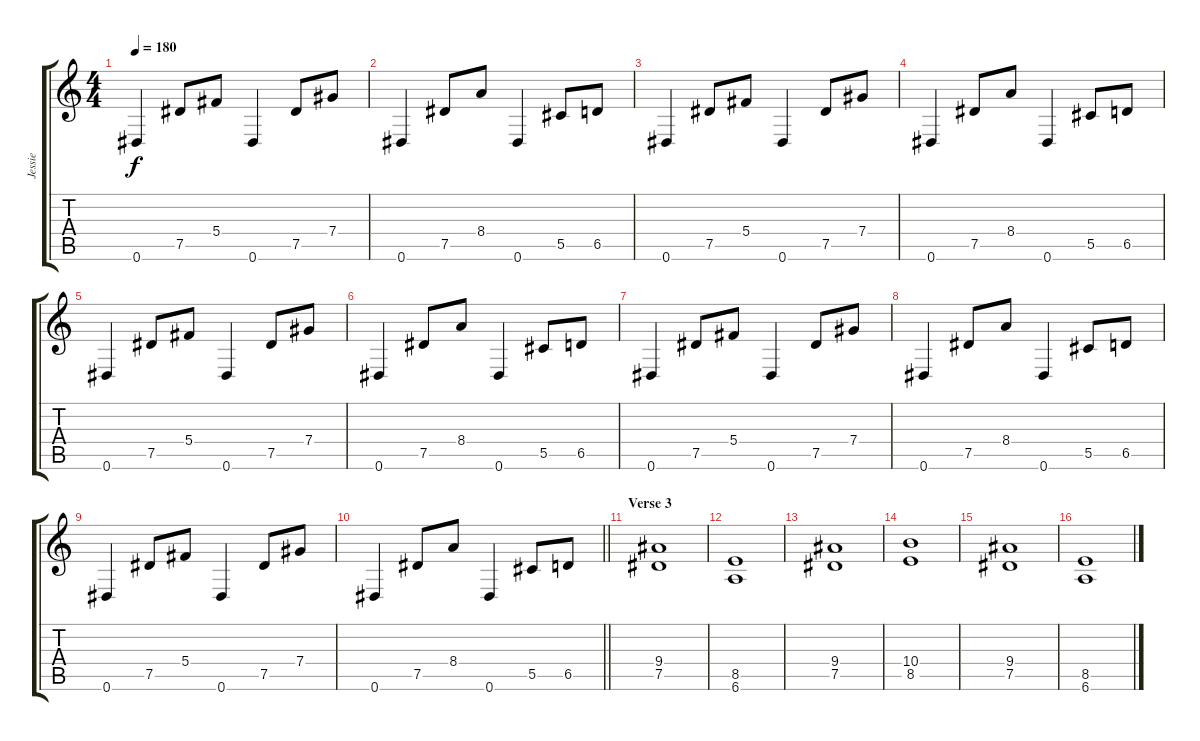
\track ("Jessie" "Jessie") {instrument distortionguitar}
\staff {score tabs}
\tuning (Eb4 Bb3 Gb3 Db3 Ab2 Eb2) {hide}
\ts (4 4)
\tempo 180
\clef g2
\ks c
0.6.4{dy f} 7.5.8 5.4.8 0.6.4 7.5.8 7.4.8 |
0.6.4 7.5.8 8.4.8 0.6.4 5.5.8 6.5.8 |
0.6.4 7.5.8 5.4.8 0.6.4 7.5.8 7.4.8 |
0.6.4 7.5.8 8.4.8 0.6.4 5.5.8 6.5.8 |
0.6.4 7.5.8 5.4.8 0.6.4 7.5.8 7.4.8 |
0.6.4 7.5.8 8.4.8 0.6.4 5.5.8 6.5.8 |
0.6.4 7.5.8 5.4.8 0.6.4 7.5.8 7.4.8 |
0.6.4 7.5.8 8.4.8 0.6.4 5.5.8 6.5.8 |
0.6.4 7.5.8 5.4.8 0.6.4 7.5.8 7.4.8 |
\barLineRight lightlight
0.6.4 7.5.8 8.4.8 0.6.4 5.5.8 6.5.8 |
\section ("" "Verse 3")
(9.4 7.5).1 |
(8.5 6.6).1 |
(9.4 7.5).1 |
(10.4 8.5).1 |
(9.4 7.5).1 |
(8.5 6.6).1
